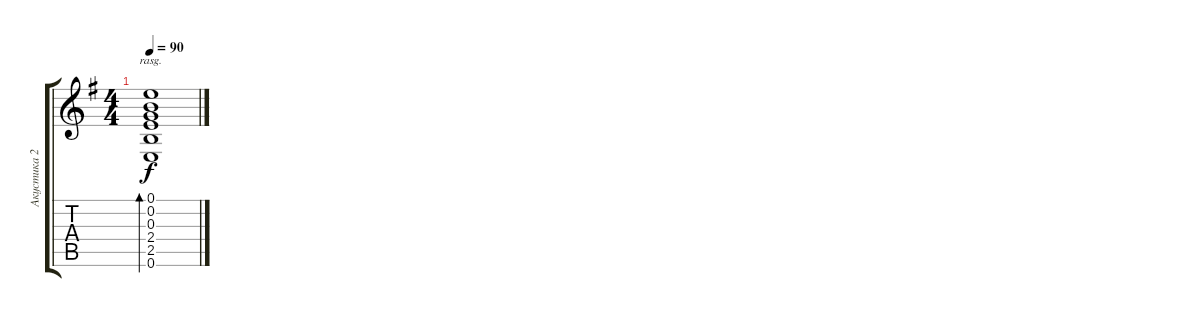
\track ("Акустика 2" "Акустика 2") {instrument acousticguitarsteel}
\staff {score tabs}
\tuning (E4 B3 G3 D3 A2 E2) {hide}
\ts (4 4)
\tempo 90
\clef g2
\ks eminor
(0.1 0.2 0.3 2.4 2.5 0.6).1{bd 30 rasg ii dy f}
